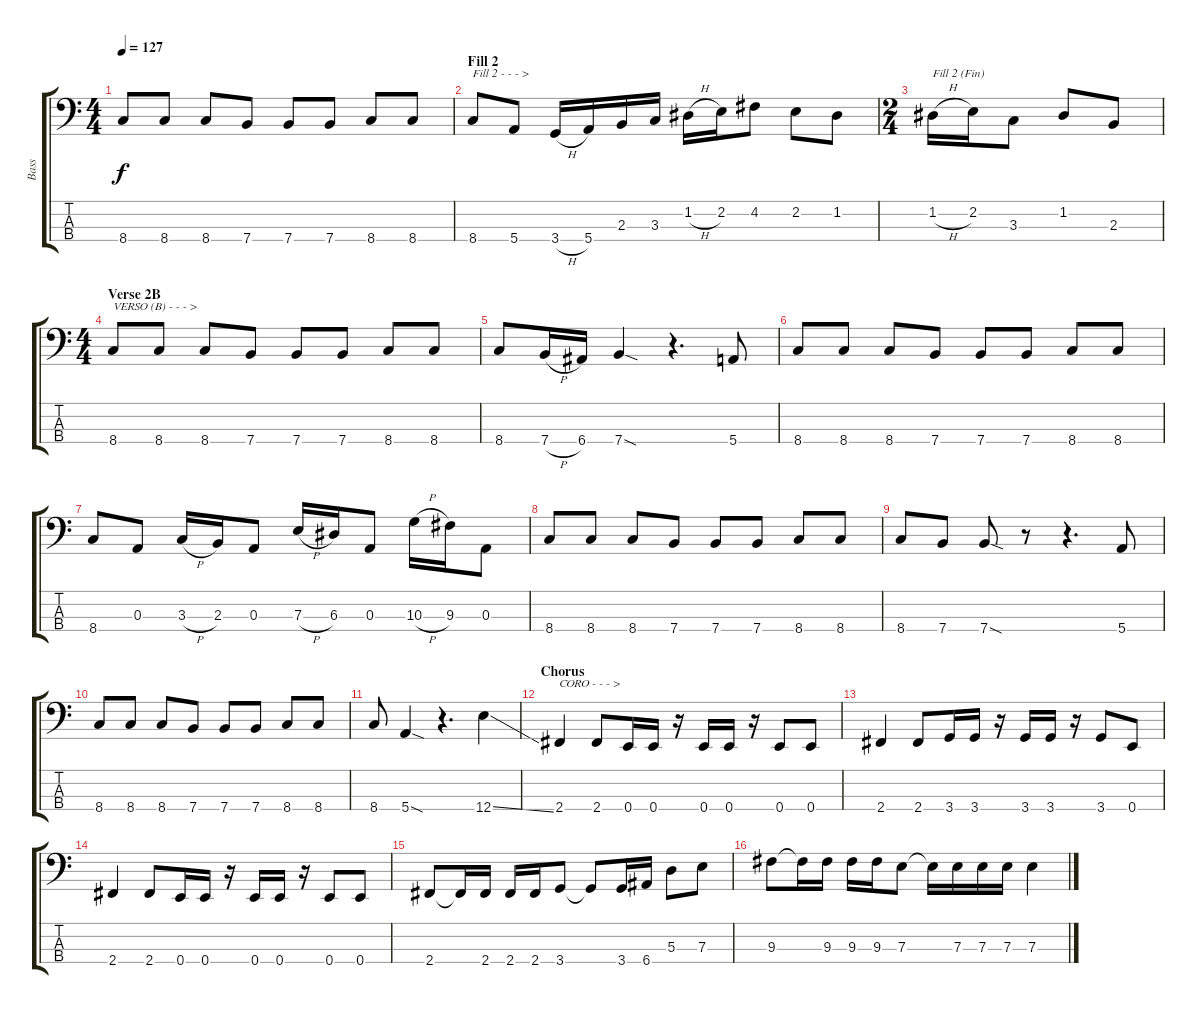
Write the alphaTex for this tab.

\track ("Bass" "Bass") {instrument electricbassfinger}
\staff {score tabs}
\tuning (G2 D2 A1 E1) {hide}
\ts (4 4)
\tempo 127
\clef f4
\ks c
8.4.8{dy f} 8.4.8 8.4.8 7.4.8 7.4.8 7.4.8 8.4.8 8.4.8 |
\section ("" "Fill 2")
8.4.8{txt "Fill 2 - - - >"} 5.4.8 3.4{h}.16 5.4.16 2.3.16 3.3.16 1.2{h}.16 2.2.16 4.2.8 2.2.8 1.2.8 |
\ts (2 4)
1.2{h}.16{txt "Fill 2 (Fin)"} 2.2.16 3.3.8 1.2.8 2.3.8 |
\ts (4 4)
\section ("" "Verse 2B")
8.4.8{txt "VERSO (B) - - - >"} 8.4.8 8.4.8 7.4.8 7.4.8 7.4.8 8.4.8 8.4.8 |
8.4.8 7.4{h}.16 6.4.16 7.4{sod}.4 r.4{d} 5.4.8 |
8.4.8 8.4.8 8.4.8 7.4.8 7.4.8 7.4.8 8.4.8 8.4.8 |
8.4.8 0.3.8 3.3{h}.16 2.3.16 0.3.8 7.3{h}.16 6.3.16 0.3.8 10.3{h}.16 9.3.16 0.3.8 |
8.4.8 8.4.8 8.4.8 7.4.8 7.4.8 7.4.8 8.4.8 8.4.8 |
8.4.8 7.4.8 7.4{sod}.8 r.8 r.4{d} 5.4.8 |
8.4.8 8.4.8 8.4.8 7.4.8 7.4.8 7.4.8 8.4.8 8.4.8 |
8.4.8 5.4{sod}.4 r.4{d} 12.4{ss}.4 |
\section ("" "Chorus")
2.4.4{txt "CORO - - - >"} 2.4.8 0.4.16 0.4.16 r.16 0.4.16 0.4.16 r.16 0.4.8 0.4.8 |
2.4.4 2.4.8 3.4.16 3.4.16 r.16 3.4.16 3.4.16 r.16 3.4.8 0.4.8 |
2.4.4 2.4.8 0.4.16 0.4.16 r.16 0.4.16 0.4.16 r.16 0.4.8 0.4.8 |
2.4.8 2.4{t}.16 2.4.16 2.4.16 2.4.16 3.4.8 3.4{t}.8 3.4.16 6.4.16 5.3.8 7.3.8 |
9.3.8 9.3{t}.16 9.3.16 9.3.16 9.3.16 7.3.8 7.3{t}.16 7.3.16 7.3.16 7.3.16 7.3.4
